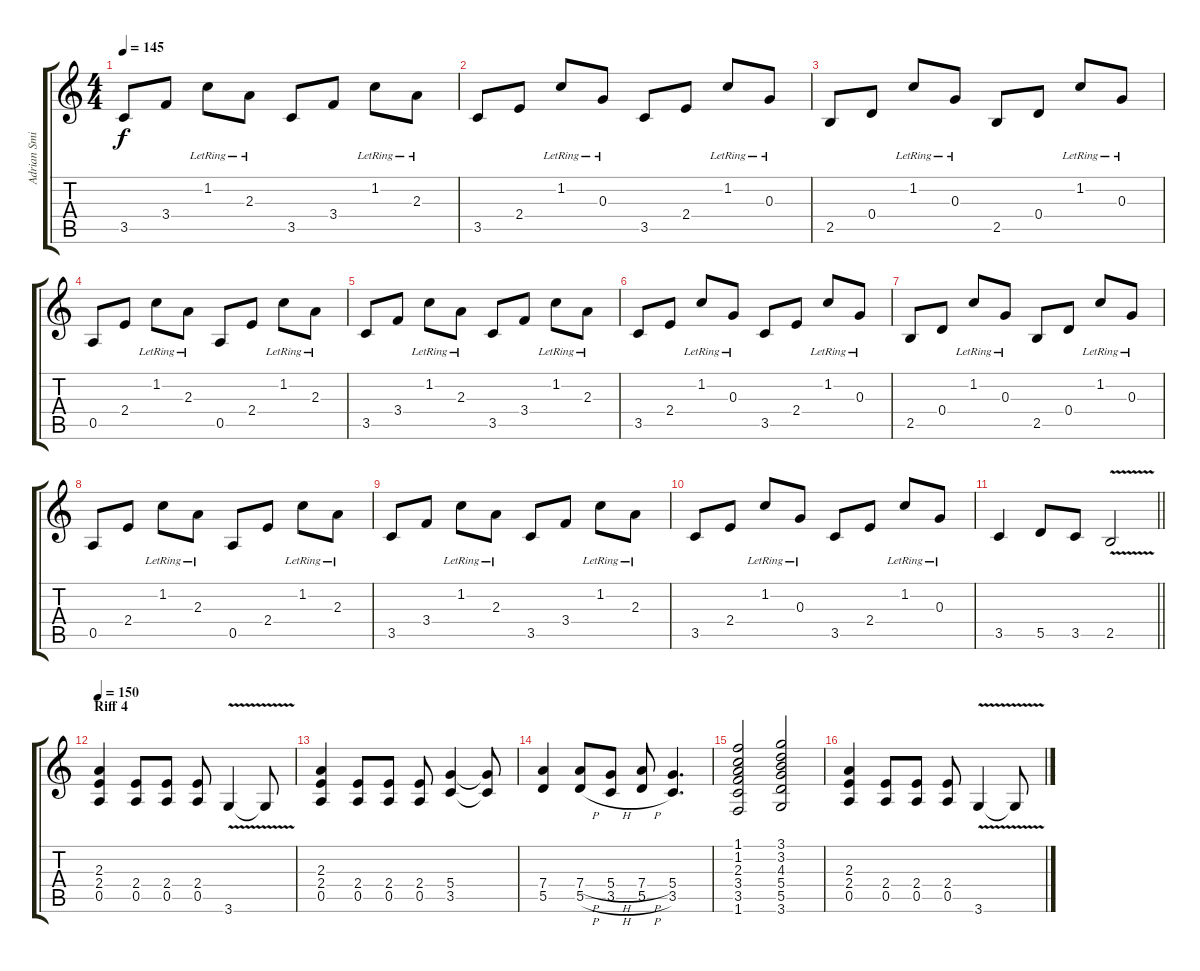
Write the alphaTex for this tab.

\track ("Adrian Smith" "Adrian Smi") {instrument distortionguitar}
\staff {score tabs}
\tuning (E4 B3 G3 D3 A2 E2) {hide}
\ts (4 4)
\tempo 145
\clef g2
\ks c
3.5.8{dy f} 3.4.8 1.2{lr}.8 2.3{lr}.8 3.5.8 3.4.8 1.2{lr}.8 2.3{lr}.8 |
3.5.8 2.4.8 1.2{lr}.8 0.3{lr}.8 3.5.8 2.4.8 1.2{lr}.8 0.3{lr}.8 |
2.5.8 0.4.8 1.2{lr}.8 0.3{lr}.8 2.5.8 0.4.8 1.2{lr}.8 0.3{lr}.8 |
0.5.8 2.4.8 1.2{lr}.8 2.3{lr}.8 0.5.8 2.4.8 1.2{lr}.8 2.3{lr}.8 |
3.5.8 3.4.8 1.2{lr}.8 2.3{lr}.8 3.5.8 3.4.8 1.2{lr}.8 2.3{lr}.8 |
3.5.8 2.4.8 1.2{lr}.8 0.3{lr}.8 3.5.8 2.4.8 1.2{lr}.8 0.3{lr}.8 |
2.5.8 0.4.8 1.2{lr}.8 0.3{lr}.8 2.5.8 0.4.8 1.2{lr}.8 0.3{lr}.8 |
0.5.8 2.4.8 1.2{lr}.8 2.3{lr}.8 0.5.8 2.4.8 1.2{lr}.8 2.3{lr}.8 |
3.5.8 3.4.8 1.2{lr}.8 2.3{lr}.8 3.5.8 3.4.8 1.2{lr}.8 2.3{lr}.8 |
3.5.8 2.4.8 1.2{lr}.8 0.3{lr}.8 3.5.8 2.4.8 1.2{lr}.8 0.3{lr}.8 |
\barLineRight lightlight
3.5.4{instrument distortionguitar} 5.5.8 3.5.8 2.5{v}.2 |
\section ("" "Riff 4")
\tempo 150
(2.3 2.4 0.5).4 (2.4 0.5).8 (2.4 0.5).8 (2.4 0.5).8 3.6{v}.4 3.6{t}.8 |
(2.3 2.4 0.5).4 (2.4 0.5).8 (2.4 0.5).8 (2.4 0.5).8 (5.4 3.5).4 (5.4{t} 3.5{t}).8 |
(7.4 5.5).4 (7.4{h} 5.5{h}).8 (5.4{h} 3.5{h}).8 (7.4{h} 5.5{h}).8 (5.4 3.5).4{d} |
(1.1 1.2 2.3 3.4 3.5 1.6).2 (3.1 3.2 4.3 5.4 5.5 3.6).2 |
(2.3 2.4 0.5).4 (2.4 0.5).8 (2.4 0.5).8 (2.4 0.5).8 3.6{v}.4 3.6{t}.8
